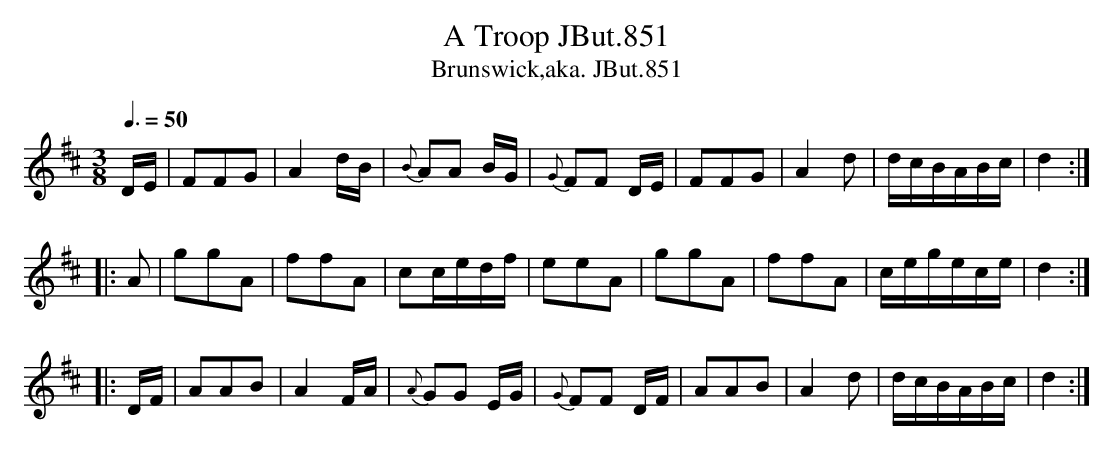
X:1
T:Troop JBut.851, A
T:Brunswick,aka. JBut.851
Q:3/8=50
M:3/8
L:1/8
K:D
D/E/|FFG|A2 d/B/|{B}AA B/G/|{G}FF D/E/|FFG|A2 d|d/c/B/A/B/c/|d2:|
|:A|ggA|ffA|cc/e/d/f/|eeA|ggA|ffA|c/e/g/e/c/e/|d2:|
|:D/F/|AAB|A2 F/A/|{A}GG E/G/|{G}FF D/F/|AAB|A2 d|d/c/B/A/B/c/|d2:|
